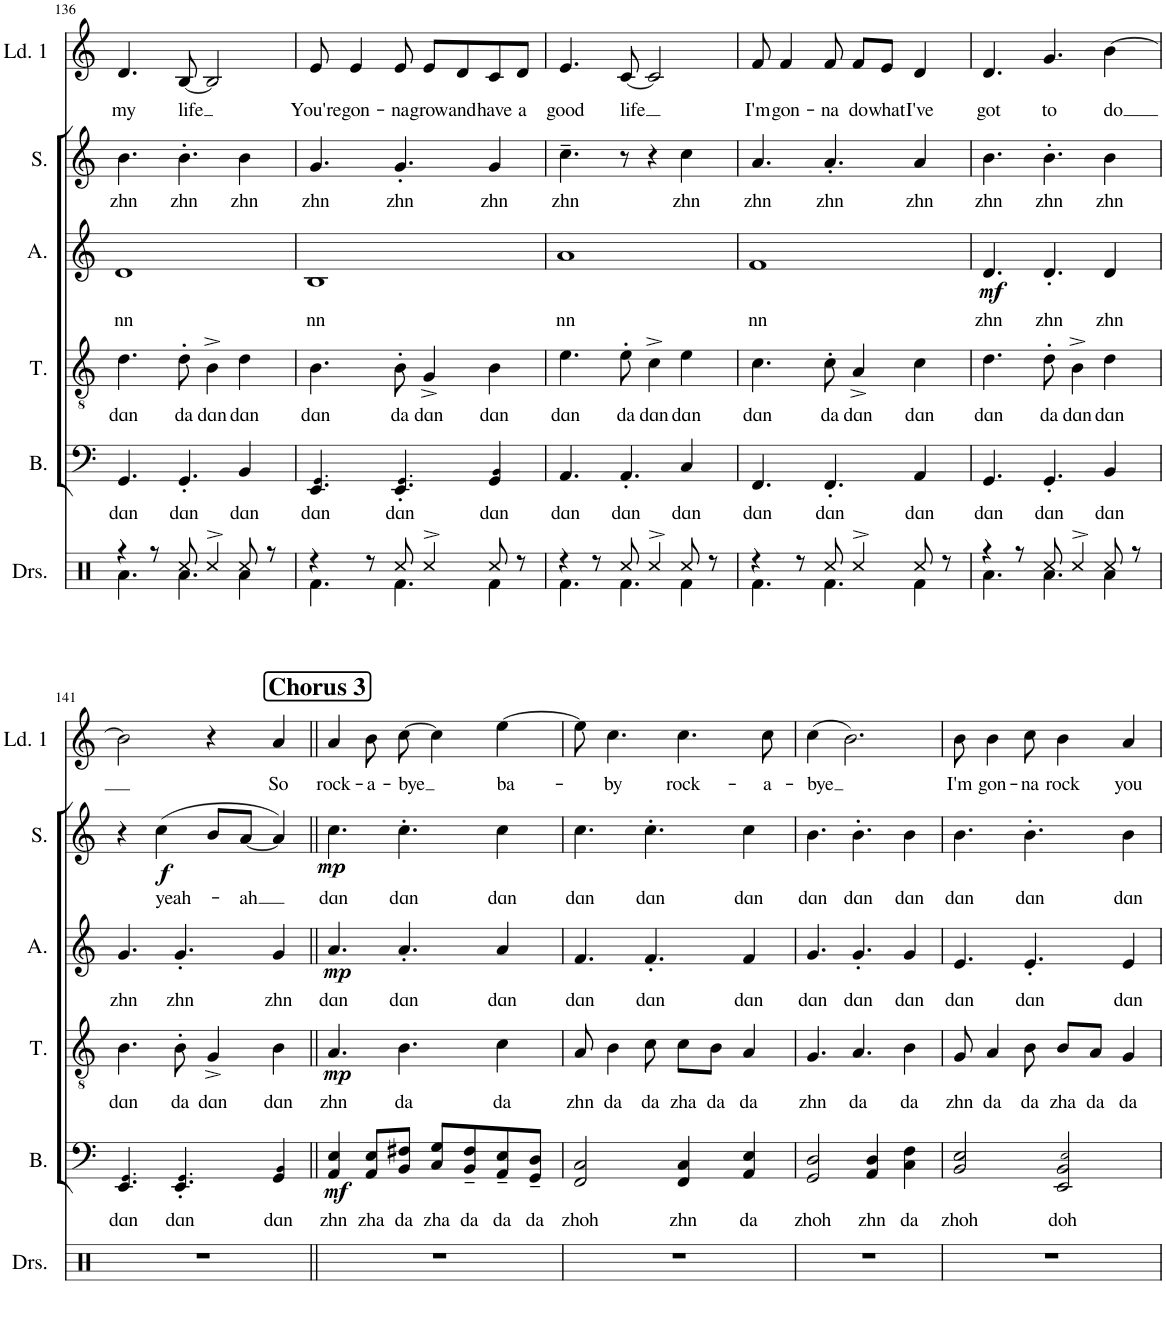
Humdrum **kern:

**kern	**kern	**text	**dynam	**kern	**text	**dynam	**kern	**text	**dynam	**kern	**text	**dynam	**kern	**text
*part6	*part5	*part5	*part5	*part4	*part4	*part4	*part3	*part3	*part3	*part2	*part2	*part2	*part1	*part1
*staff6	*staff5	*staff5	*staff5	*staff4	*staff4	*staff4	*staff3	*staff3	*staff3	*staff2	*staff2	*staff2	*staff1	*staff1
*I"Drumset	*I"Bass	*	*	*I"Tenor	*	*	*I"Alto	*	*	*I"Soprano	*	*	*I"Lead 1	*
*I'Drs.	*I'B.	*	*	*I'T.	*	*	*I'A.	*	*	*I'S.	*	*	*I'Ld. 1	*
!!LO:PB:g=z
*clefX	*clefF4	*	*	*clefGv2	*	*	*clefG2	*	*	*clefG2	*	*	*clefG2	*
*k[]	*k[]	*	*	*k[]	*	*	*k[]	*	*	*k[]	*	*	*k[]	*
*M2/2	*M2/2	*	*	*M2/2	*	*	*M2/2	*	*	*M2/2	*	*	*M2/2	*
*met(c|)	*met(c|)	*	*	*met(c|)	*	*	*met(c|)	*	*	*met(c|)	*	*	*met(c|)	*
=136	=136	=136	=136	=136	=136	=136	=136	=136	=136	=136	=136	=136	=136	=136
*^	*	*	*	*	*	*	*	*	*	*	*	*	*	*
!	!	!	!LO:LY:b	!	!	!LO:LY:b	!	!	!LO:LY:b	!	!	!LO:LY:b	!	!	!LO:LY:b
4r	4.Ra\	4.GG/	dɑn	.	4.d\	dɑn	.	1d	nn	.	4.b\	zhn	.	4.d/	my
8r	.	.	.	.	.	.	.	.	.	.	.	.	.	.	.
!	!	!	!LO:LY:b	!	!	!LO:LY:b	!	!	!	!	!	!LO:LY:b	!	!	!LO:LY:b
8Rcc/	4.Ra\	4.GG'/	dɑn	.	8d'\	da	.	.	.	.	4.b'\	zhn	.	[8B/	life
!	!	!	!	!	!	!LO:LY:b	!	!	!	!	!	!	!	!	!
4Rcc^/	.	.	.	.	4B^\	dɑn	.	.	.	.	.	.	.	2B/]	.
!	!	!	!LO:LY:b	!	!	!LO:LY:b	!	!	!	!	!	!LO:LY:b	!	!	!
8Rcc/	4Ra\	4BB/	dɑn	.	4d\	dɑn	.	.	.	.	4b\	zhn	.	.	.
8r	.	.	.	.	.	.	.	.	.	.	.	.	.	.	.
=137	=137	=137	=137	=137	=137	=137	=137	=137	=137	=137	=137	=137	=137	=137	=137
!	!	!	!LO:LY:b	!	!	!LO:LY:b	!	!	!LO:LY:b	!	!	!LO:LY:b	!	!	!LO:LY:b
4r	4.Rf\	4.EE/ 4.GG/	dɑn	.	4.B\	dɑn	.	1B	nn	.	4.g/	zhn	.	8e/	You're
!	!	!	!	!	!	!	!	!	!	!	!	!	!	!	!LO:LY:b
.	.	.	.	.	.	.	.	.	.	.	.	.	.	4e/	gon-
8r	.	.	.	.	.	.	.	.	.	.	.	.	.	.	.
!	!	!	!LO:LY:b	!	!	!LO:LY:b	!	!	!	!	!	!LO:LY:b	!	!	!LO:LY:b
8Rcc/	4.Rf\	4.EE/' 4.GG/'	dɑn	.	8B'\	da	.	.	.	.	4.g'/	zhn	.	8e/	-na
!	!	!	!	!	!	!LO:LY:b	!	!	!	!	!	!	!	!	!LO:LY:b
4Rcc^/	.	.	.	.	4G^/	dɑn	.	.	.	.	.	.	.	8e/L	grow
!	!	!	!	!	!	!	!	!	!	!	!	!	!	!	!LO:LY:b
.	.	.	.	.	.	.	.	.	.	.	.	.	.	8d/	and
!	!	!	!LO:LY:b	!	!	!LO:LY:b	!	!	!	!	!	!LO:LY:b	!	!	!LO:LY:b
8Rcc/	4Rf\	4GG/ 4BB/	dɑn	.	4B\	dɑn	.	.	.	.	4g/	zhn	.	8c/	have
!	!	!	!	!	!	!	!	!	!	!	!	!	!	!	!LO:LY:b
8r	.	.	.	.	.	.	.	.	.	.	.	.	.	8d/J	a
=138	=138	=138	=138	=138	=138	=138	=138	=138	=138	=138	=138	=138	=138	=138	=138
!	!	!	!LO:LY:b	!	!	!LO:LY:b	!	!	!LO:LY:b	!	!	!LO:LY:b	!	!	!LO:LY:b
4r	4.Rf\	4.AA/	dɑn	.	4.e\	dɑn	.	1a	nn	.	4.cc~\	zhn	.	4.e/	good
8r	.	.	.	.	.	.	.	.	.	.	.	.	.	.	.
!	!	!	!LO:LY:b	!	!	!LO:LY:b	!	!	!	!	!	!	!	!	!LO:LY:b
8Rcc/	4.Rf\	4.AA'/	dɑn	.	8e'\	da	.	.	.	.	8r	.	.	[8c/	life
!	!	!	!	!	!	!LO:LY:b	!	!	!	!	!	!	!	!	!
4Rcc^/	.	.	.	.	4c^\	dɑn	.	.	.	.	4r	.	.	2c/]	.
!	!	!	!LO:LY:b	!	!	!LO:LY:b	!	!	!	!	!	!LO:LY:b	!	!	!
8Rcc/	4Rf\	4C/	dɑn	.	4e\	dɑn	.	.	.	.	4cc\	zhn	.	.	.
8r	.	.	.	.	.	.	.	.	.	.	.	.	.	.	.
=139	=139	=139	=139	=139	=139	=139	=139	=139	=139	=139	=139	=139	=139	=139	=139
!	!	!	!LO:LY:b	!	!	!LO:LY:b	!	!	!LO:LY:b	!	!	!LO:LY:b	!	!	!LO:LY:b
4r	4.Rf\	4.FF/	dɑn	.	4.c\	dɑn	.	1f	nn	.	4.a/	zhn	.	8f/	I'm
!	!	!	!	!	!	!	!	!	!	!	!	!	!	!	!LO:LY:b
.	.	.	.	.	.	.	.	.	.	.	.	.	.	4f/	gon-
8r	.	.	.	.	.	.	.	.	.	.	.	.	.	.	.
!	!	!	!LO:LY:b	!	!	!LO:LY:b	!	!	!	!	!	!LO:LY:b	!	!	!LO:LY:b
8Rcc/	4.Rf\	4.FF'/	dɑn	.	8c'\	da	.	.	.	.	4.a'/	zhn	.	8f/	-na
!	!	!	!	!	!	!LO:LY:b	!	!	!	!	!	!	!	!	!LO:LY:b
4Rcc^/	.	.	.	.	4A^/	dɑn	.	.	.	.	.	.	.	8f/L	do
!	!	!	!	!	!	!	!	!	!	!	!	!	!	!	!LO:LY:b
.	.	.	.	.	.	.	.	.	.	.	.	.	.	8e/J	what
!	!	!	!LO:LY:b	!	!	!LO:LY:b	!	!	!	!	!	!LO:LY:b	!	!	!LO:LY:b
8Rcc/	4Rf\	4AA/	dɑn	.	4c\	dɑn	.	.	.	.	4a/	zhn	.	4d/	I've
8r	.	.	.	.	.	.	.	.	.	.	.	.	.	.	.
=140	=140	=140	=140	=140	=140	=140	=140	=140	=140	=140	=140	=140	=140	=140	=140
!	!	!	!LO:LY:b	!	!	!LO:LY:b	!	!	!LO:LY:b	!LO:DY:b	!	!LO:LY:b	!	!	!LO:LY:b
4r	4.Ra\	4.GG/	dɑn	.	4.d\	dɑn	.	4.d/	zhn	mf	4.b\	zhn	.	4.d/	got
8r	.	.	.	.	.	.	.	.	.	.	.	.	.	.	.
!	!	!	!LO:LY:b	!	!	!LO:LY:b	!	!	!LO:LY:b	!	!	!LO:LY:b	!	!	!LO:LY:b
8Rcc/	4.Ra\	4.GG'/	dɑn	.	8d'\	da	.	4.d'/	zhn	.	4.b'\	zhn	.	4.g/	to
!	!	!	!	!	!	!LO:LY:b	!	!	!	!	!	!	!	!	!
4Rcc^/	.	.	.	.	4B^\	dɑn	.	.	.	.	.	.	.	.	.
!	!	!	!LO:LY:b	!	!	!LO:LY:b	!	!	!LO:LY:b	!	!	!LO:LY:b	!	!	!LO:LY:b
8Rcc/	4Ra\	4BB/	dɑn	.	4d\	dɑn	.	4d/	zhn	.	4b\	zhn	.	[4b\	do
8r	.	.	.	.	.	.	.	.	.	.	.	.	.	.	.
*v	*v	*	*	*	*	*	*	*	*	*	*	*	*	*	*
!!LO:LB:g=z
=141	=141	=141	=141	=141	=141	=141	=141	=141	=141	=141	=141	=141	=141	=141
!	!	!LO:LY:b	!	!	!LO:LY:b	!	!	!LO:LY:b	!	!	!	!	!	!
1r	4.EE/ 4.GG/	dɑn	.	4.B\	dɑn	.	4.g/	zhn	.	4r	.	.	2b\]	.
!	!	!	!	!	!	!	!	!	!	!	!LO:LY:b	!LO:DY:b	!	!
.	.	.	.	.	.	.	.	.	.	(4cc\	yeah-	f	.	.
!	!	!LO:LY:b	!	!	!LO:LY:b	!	!	!LO:LY:b	!	!	!	!	!	!
.	4.EE/' 4.GG/'	dɑn	.	8B'\	da	.	4.g'/	zhn	.	.	.	.	.	.
!	!	!	!	!	!LO:LY:b	!	!	!	!	!	!	!	!	!
.	.	.	.	4G^/	dɑn	.	.	.	.	8b/L	.	.	4r	.
!	!	!	!	!	!	!	!	!	!	!	!LO:LY:b	!	!	!
.	.	.	.	.	.	.	.	.	.	[8a/J	ah	.	.	.
!	!	!LO:LY:b	!	!	!LO:LY:b	!	!	!LO:LY:b	!	!	!	!	!	!LO:LY:b
.	4GG/ 4BB/	dɑn	.	4B\	dɑn	.	4g/	zhn	.	4a/])	.	.	4a/	So
!!LO:REH:place=s1:a:B:cj:fs=14:t=Chorus 3
=142||	=142||	=142||	=142||	=142||	=142||	=142||	=142||	=142||	=142||	=142||	=142||	=142||	=142||	=142||
!	!	!LO:LY:b	!LO:DY:b	!	!LO:LY:b	!LO:DY:b	!	!LO:LY:b	!LO:DY:b	!	!LO:LY:b	!LO:DY:b	!	!LO:LY:b
1r	4AA/ 4E/	zhn	mf	4.A/	zhn	mp	4.a/	dɑn	mp	4.cc\	dɑn	mp	4a/	rock-
!	!	!LO:LY:b	!	!	!	!	!	!	!	!	!	!	!	!LO:LY:b
.	8AA/ 8E/L	zha	.	.	.	.	.	.	.	.	.	.	8b\	-a-
!	!	!LO:LY:b	!	!	!LO:LY:b	!	!	!LO:LY:b	!	!	!LO:LY:b	!	!	!LO:LY:b
.	8BB/ 8F#X/J	da	.	4.B\	da	.	4.a'/	dɑn	.	4.cc'\	dɑn	.	[8cc\	-bye
!	!	!LO:LY:b	!	!	!	!	!	!	!	!	!	!	!	!
.	8C/ 8G/L	zha	.	.	.	.	.	.	.	.	.	.	4cc\]	.
!	!	!LO:LY:b	!	!	!	!	!	!	!	!	!	!	!	!
.	8BB/~ 8F#/~	da	.	.	.	.	.	.	.	.	.	.	.	.
!	!	!LO:LY:b	!	!	!LO:LY:b	!	!	!LO:LY:b	!	!	!LO:LY:b	!	!	!LO:LY:b
.	8AA/~ 8E/~	da	.	4c\	da	.	4a/	dɑn	.	4cc\	dɑn	.	[4ee\	ba-
!	!	!LO:LY:b	!	!	!	!	!	!	!	!	!	!	!	!
.	8GG/~ 8D/~J	da	.	.	.	.	.	.	.	.	.	.	.	.
=143	=143	=143	=143	=143	=143	=143	=143	=143	=143	=143	=143	=143	=143	=143
!	!	!LO:LY:b	!	!	!LO:LY:b	!	!	!LO:LY:b	!	!	!LO:LY:b	!	!	!
1r	2FF/ 2C/	zhoh	.	8A/	zhn	.	4.f/	dɑn	.	4.cc\	dɑn	.	8ee\]	.
!	!	!	!	!	!LO:LY:b	!	!	!	!	!	!	!	!	!LO:LY:b
.	.	.	.	4B\	da	.	.	.	.	.	.	.	4.cc\	by
!	!	!	!	!	!LO:LY:b	!	!	!LO:LY:b	!	!	!LO:LY:b	!	!	!
.	.	.	.	8c\	da	.	4.f'/	dɑn	.	4.cc'\	dɑn	.	.	.
!	!	!LO:LY:b	!	!	!LO:LY:b	!	!	!	!	!	!	!	!	!LO:LY:b
.	4FF/ 4C/	zhn	.	8c\L	zha	.	.	.	.	.	.	.	4.cc\	rock-
!	!	!	!	!	!LO:LY:b	!	!	!	!	!	!	!	!	!
.	.	.	.	8B\J	da	.	.	.	.	.	.	.	.	.
!	!	!LO:LY:b	!	!	!LO:LY:b	!	!	!LO:LY:b	!	!	!LO:LY:b	!	!	!
.	4AA/ 4E/	da	.	4A/	da	.	4f/	dɑn	.	4cc\	dɑn	.	.	.
!	!	!	!	!	!	!	!	!	!	!	!	!	!	!LO:LY:b
.	.	.	.	.	.	.	.	.	.	.	.	.	8cc\	-a-
=144	=144	=144	=144	=144	=144	=144	=144	=144	=144	=144	=144	=144	=144	=144
!	!	!LO:LY:b	!	!	!LO:LY:b	!	!	!LO:LY:b	!	!	!LO:LY:b	!	!	!LO:LY:b
1r	2GG/ 2D/	zhoh	.	4.G/	zhn	.	4.g/	dɑn	.	4.b\	dɑn	.	(4cc\	-bye
.	.	.	.	.	.	.	.	.	.	.	.	.	2.b\)	.
!	!	!	!	!	!LO:LY:b	!	!	!LO:LY:b	!	!	!LO:LY:b	!	!	!
.	.	.	.	4.A/	da	.	4.g'/	dɑn	.	4.b'\	dɑn	.	.	.
!	!	!LO:LY:b	!	!	!	!	!	!	!	!	!	!	!	!
.	4AA/ 4D/	zhn	.	.	.	.	.	.	.	.	.	.	.	.
!	!	!LO:LY:b	!	!	!LO:LY:b	!	!	!LO:LY:b	!	!	!LO:LY:b	!	!	!
.	4C\ 4F\	da	.	4B\	da	.	4g/	dɑn	.	4b\	dɑn	.	.	.
=145	=145	=145	=145	=145	=145	=145	=145	=145	=145	=145	=145	=145	=145	=145
!	!	!LO:LY:b	!	!	!LO:LY:b	!	!	!LO:LY:b	!	!	!LO:LY:b	!	!	!LO:LY:b
1r	2BB/ 2E/	zhoh	.	8G/	zhn	.	4.e/	dɑn	.	4.b\	dɑn	.	8b\	I'm
!	!	!	!	!	!LO:LY:b	!	!	!	!	!	!	!	!	!LO:LY:b
.	.	.	.	4A/	da	.	.	.	.	.	.	.	4b\	gon-
!	!	!	!	!	!LO:LY:b	!	!	!LO:LY:b	!	!	!LO:LY:b	!	!	!LO:LY:b
.	.	.	.	8B\	da	.	4.e'/	dɑn	.	4.b'\	dɑn	.	8cc\	-na
!	!	!LO:LY:b	!	!	!LO:LY:b	!	!	!	!	!	!	!	!	!LO:LY:b
.	2EE/ 2BB/ 2E!/	doh	.	8B/L	zha	.	.	.	.	.	.	.	4b\	rock
!	!	!	!	!	!LO:LY:b	!	!	!	!	!	!	!	!	!
.	.	.	.	8A/J	da	.	.	.	.	.	.	.	.	.
!	!	!	!	!	!LO:LY:b	!	!	!LO:LY:b	!	!	!LO:LY:b	!	!	!LO:LY:b
.	.	.	.	4G/	da	.	4e/	dɑn	.	4b\	dɑn	.	4a/	you
=	=	=	=	=	=	=	=	=	=	=	=	=	=	=
*-	*-	*-	*-	*-	*-	*-	*-	*-	*-	*-	*-	*-	*-	*-
